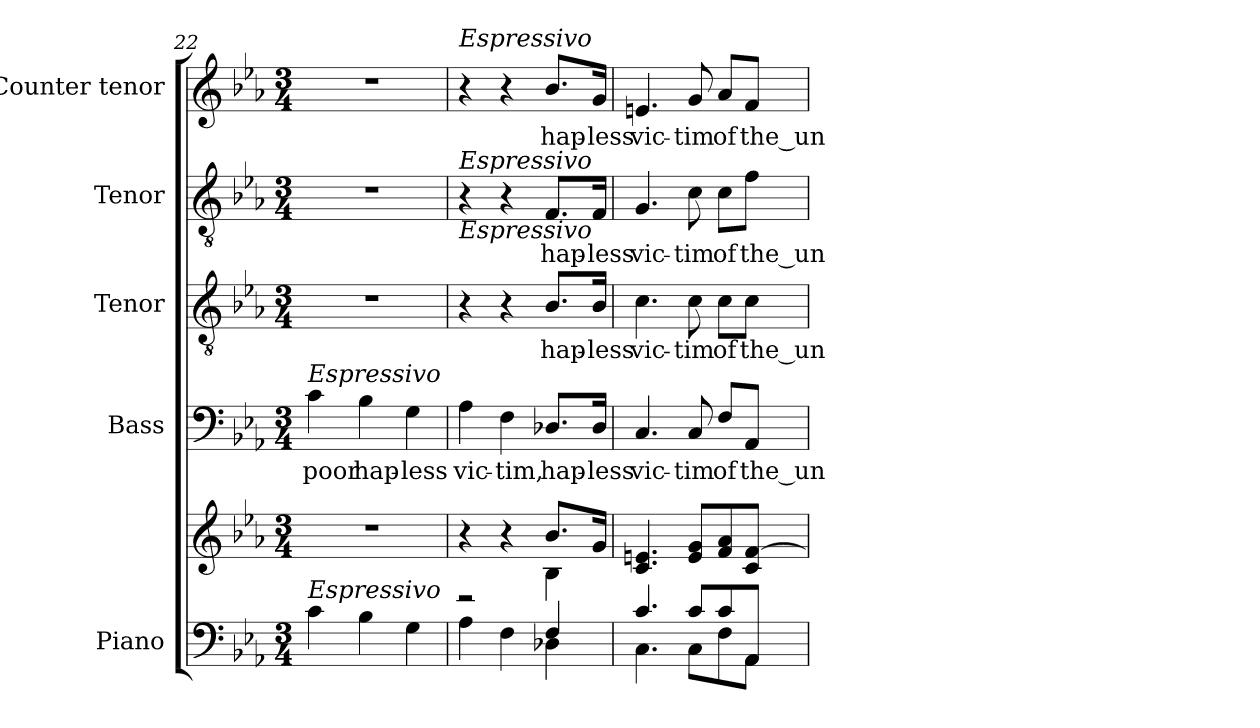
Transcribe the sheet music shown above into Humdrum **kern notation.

**kern	**kern	**kern	**text	**kern	**text	**kern	**text	**kern	**text
*part5	*part5	*part4	*part4	*part3	*part3	*part2	*part2	*part1	*part1
*staff6	*staff5	*staff4	*staff4	*staff3	*staff3	*staff2	*staff2	*staff1	*staff1
*I"Piano	*	*I"Bass	*	*I"Tenor	*	*I"Tenor	*	*I"Counter tenor	*
*I'Pno.	*	*I'B.	*	*I'T.	*	*I'T.	*	*	*
*clefF4	*clefG2	*clefF4	*	*clefGv2	*	*clefGv2	*	*clefG2	*
*	*	*	*	*ITrd7c12	*	*ITrd7c12	*	*	*
*k[b-e-a-]	*k[b-e-a-]	*k[b-e-a-]	*	*k[b-e-a-]	*	*k[b-e-a-]	*	*k[b-e-a-]	*
*E-:	*E-:	*E-:	*	*E-:	*	*E-:	*	*E-:	*
*M3/4	*M3/4	*M3/4	*	*M3/4	*	*M3/4	*	*M3/4	*
=22	=22	=22	=22	=22	=22	=22	=22	=22	=22
!	!LO:N:vis=1	!	!	!	!	!	!	!	!
!	!	!LO:TX:a:i:t=Espressivo	!	!	!	!	!	!	!
!LO:TX:a:i:t=Espressivo	!	!	!	!	!	!	!	!	!
!	!	!	!LO:LY:b:color=#000000	!LO:N:vis=1	!	!LO:N:vis=1	!	!LO:N:vis=1	!
4ci\	2.r	4ci\	poor	2.r	.	2.r	.	2.r	.
!	!	!	!LO:LY:b:color=#000000	!	!	!	!	!	!
4B-i\	.	4B-i\	hap-	.	.	.	.	.	.
!	!	!	!LO:LY:b:color=#000000	!	!	!	!	!	!
4Gi\	.	4Gi\	-less	.	.	.	.	.	.
=23	=23	=23	=23	=23	=23	=23	=23	=23	=23
*^	*^	*	*	*	*	*	*	*	*
!	!	!	!	!	!	!	!	!	!	!LO:TX:a:i:t=Espressivo	!
!	!	!	!	!	!	!	!	!LO:TX:b:i:t=Espressivo	!	!	!
!	!	!	!	!	!	!	!	!LO:TX:a:i:t=Espressivo	!	!	!
!	!	!	!	!	!LO:LY:b:color=#000000	!	!	!	!	!	!
2r	4A-i\	4r	2ryy	4A-i\	vic-	4r	.	4r	.	4r	.
!	!	!	!	!	!LO:LY:b:color=#000000	!	!	!	!	!	!
.	4Fi\	4r	.	4Fi\	-tim,	4r	.	4r	.	4r	.
!	!	!	!	!	!LO:LY:b:color=#000000	!	!	!	!	!	!
!	!	!	!	!	!	!	!LO:LY:b:color=#000000	!	!	!	!
!	!	!	!	!	!	!	!	!	!LO:LY:b:color=#000000	!	!
!	!	!	!	!	!	!	!	!	!	!	!LO:LY:b:color=#000000
4Fi/	4D-Xi\	8.b-i/L	4B-i\	8.D-Xi/L	hap-	8.BB-i/L	hap-	8.FFi/L	hap-	8.b-i/L	hap-
!	!	!	!	!	!LO:LY:b:color=#000000	!	!	!	!	!	!
!	!	!	!	!	!	!	!LO:LY:b:color=#000000	!	!	!	!
!	!	!	!	!	!	!	!	!	!LO:LY:b:color=#000000	!	!
!	!	!	!	!	!	!	!	!	!	!	!LO:LY:b:color=#000000
.	.	16gi/Jk	.	16D-i/Jk	-less	16BB-i/Jk	-less	16FFi/Jk	-less	16gi/Jk	-less
*	*	*v	*v	*	*	*	*	*	*	*	*
!!LO:LB:g=z
=24	=24	=24	=24	=24	=24	=24	=24	=24	=24	=24
!	!	!	!	!LO:LY:b:color=#000000	!	!	!	!	!	!
!	!	!	!	!	!	!LO:LY:b:color=#000000	!	!	!	!
!	!	!	!	!	!	!	!	!LO:LY:b:color=#000000	!	!
!	!	!	!	!	!	!	!	!	!	!LO:LY:b:color=#000000
4.ci/	4.Ci\	4.ci/ 4.eni	4.Ci/	vic-	4.Ci\	vic-	4.GGi/	vic-	4.eni/	vic-
!	!	!	!	!LO:LY:b:color=#000000	!	!	!	!	!	!
!	!	!	!	!	!	!LO:LY:b:color=#000000	!	!	!	!
!	!	!	!	!	!	!	!	!LO:LY:b:color=#000000	!	!
!	!	!	!	!	!	!	!	!	!	!LO:LY:b:color=#000000
8ci/L	8Ci\L	8ei/ 8giL	8Ci/	-tim	8Ci\	-tim	8Ci\	-tim	8gi/	-tim
!	!	!	!	!LO:LY:b:color=#000000	!	!	!	!	!	!
!	!	!	!	!	!	!LO:LY:b:color=#000000	!	!	!	!
!	!	!	!	!	!	!	!	!LO:LY:b:color=#000000	!	!
!	!	!	!	!	!	!	!	!	!	!LO:LY:b:color=#000000
8ci/	8Fi\	8fi/ 8a-i	8Fi/L	of	8Ci\L	of	8Ci\L	of	8a-i/L	of
!	!	!	!	!LO:LY:b:color=#000000	!	!	!	!	!	!
!	!	!	!	!	!	!LO:LY:b:color=#000000	!	!	!	!
!	!	!	!	!	!	!	!	!LO:LY:b:color=#000000	!	!
!	!	!	!	!	!	!	!	!	!	!LO:LY:b:color=#000000
8AA-i/J	8AA-i\J	8ci/ [8fiJ	8AA-i/J	the_un-	8Ci\J	the_un-	8Fi\J	the_un-	8fi/J	the_un-
*v	*v	*	*	*	*	*	*	*	*	*
=	=	=	=	=	=	=	=	=	=
*-	*-	*-	*-	*-	*-	*-	*-	*-	*-
